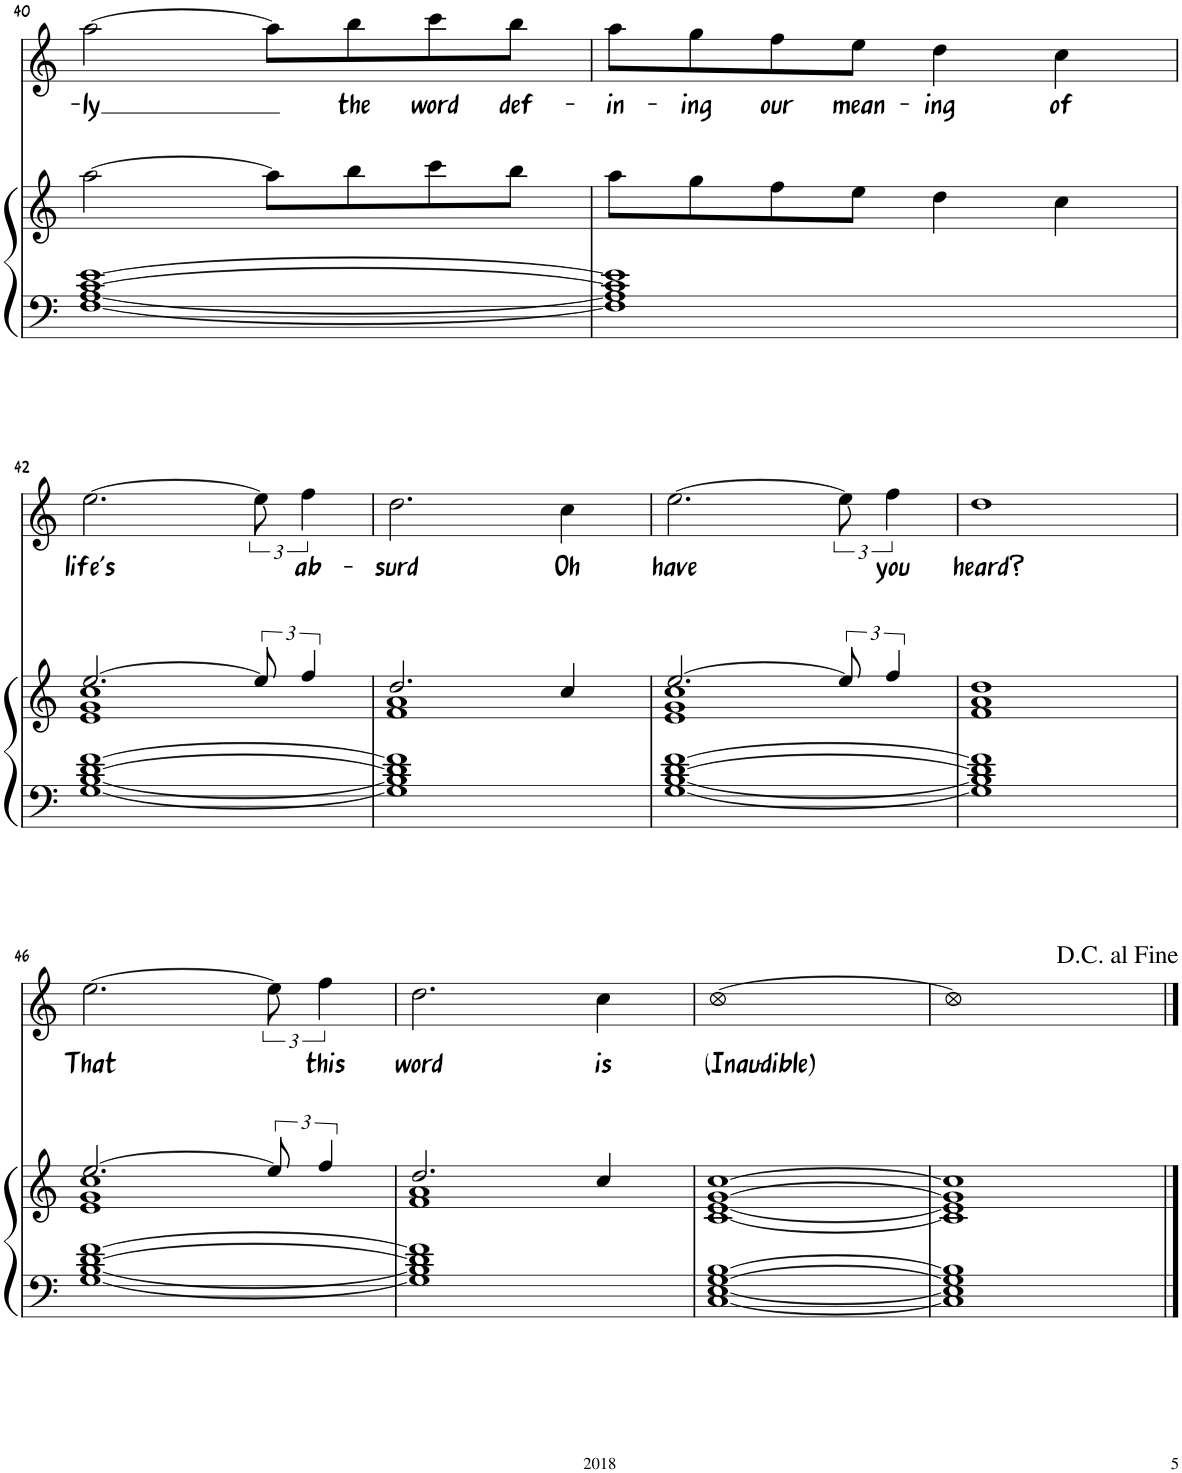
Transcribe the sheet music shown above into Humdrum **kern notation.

**kern	**kern	**kern	**text
*part2	*part2	*part1	*part1
*staff3	*staff2	*staff1	*staff1
*I"Piano	*	*I"Voice	*
*I'Pno	*	*	*
!!LO:PB:g=z
*clefF4	*clefG2	*clefG2	*
*k[]	*k[]	*k[]	*
*M4/4	*M4/4	*M4/4	*
=40	=40	=40	=40
!	!	!	!LO:LY:b
[1F [1A [1c [1e	[2aa\	[2aa\	-ly
.	8aa\L]	8aa\L]	.
!	!	!	!LO:LY:b
.	8bb\	8bb\	the
!	!	!	!LO:LY:b
.	8ccc\	8ccc\	word
!	!	!	!LO:LY:b
.	8bb\J	8bb\J	def-
=41	=41	=41	=41
!	!	!	!LO:LY:b
1F] 1A] 1c] 1e]	8aa\L	8aa\L	-in-
!	!	!	!LO:LY:b
.	8gg\	8gg\	-ing
!	!	!	!LO:LY:b
.	8ff\	8ff\	our
!	!	!	!LO:LY:b
.	8ee\J	8ee\J	mean-
!	!	!	!LO:LY:b
.	4dd\	4dd\	-ing
!	!	!	!LO:LY:b
.	4cc\	4cc\	of
!!LO:LB:g=z
=42	=42	=42	=42
*	*^	*	*
!	!	!	!	!LO:LY:b
[1G [1B [1d [1f	[2.ee/	1e 1g 1cc	[2.ee\	life's
.	12ee/]	.	12ee\]	.
!	!	!	!	!LO:LY:b
.	6ff/	.	6ff\	ab-
=43	=43	=43	=43	=43
!	!	!	!	!LO:LY:b
1G] 1B] 1d] 1f]	2.dd/	1f 1a	2.dd\	-surd
!	!	!	!	!LO:LY:b
.	4cc/	.	4cc\	Oh
=44	=44	=44	=44	=44
!	!	!	!	!LO:LY:b
[1G [1B [1d [1f	[2.ee/	1e 1g 1cc	[2.ee\	have
.	12ee/]	.	12ee\]	.
!	!	!	!	!LO:LY:b
.	6ff/	.	6ff\	you
=45	=45	=45	=45	=45
!	!	!	!	!LO:LY:b
1G] 1B] 1d] 1f]	1dd	1f 1a	1dd	heard?
!!LO:LB:g=z
=46	=46	=46	=46	=46
!	!	!	!	!LO:LY:b
[1G [1B [1d [1f	[2.ee/	1e 1g 1cc	[2.ee\	That
.	12ee/]	.	12ee\]	.
!	!	!	!	!LO:LY:b
.	6ff/	.	6ff\	this
=47	=47	=47	=47	=47
!	!	!	!	!LO:LY:b
1G] 1B] 1d] 1f]	2.dd/	1f 1a	2.dd\	word
!	!	!	!	!LO:LY:b
.	4cc/	.	4cc\	is
*	*v	*v	*	*
=48	=48	=48	=48
!	!	!	!LO:LY:b
[1C [1E [1G [1B	[1c [1e [1g [1cc	[1cc	(Inaudible)-
=49	=49	=49	=49
1C] 1E] 1G] 1B]	1c] 1e] 1g] 1cc]	1cc]	.
==	==	==	==
*-	*-	*-	*-
